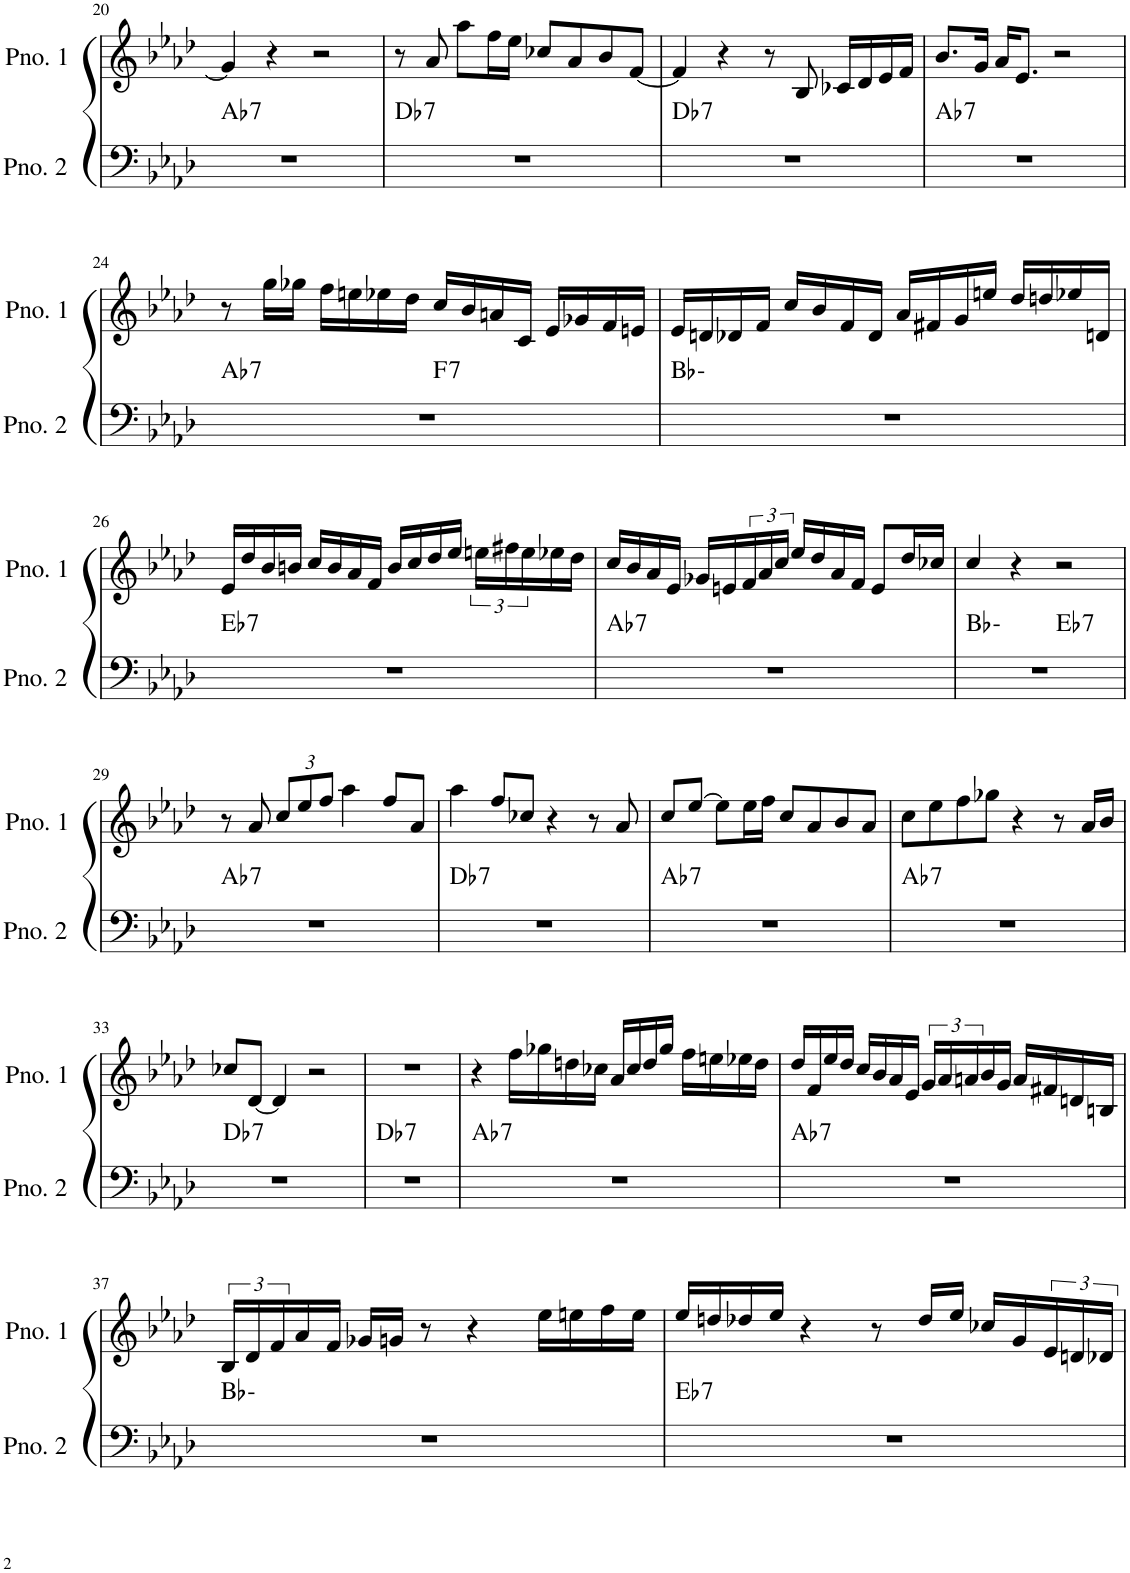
**kern	**harte	**kern
*part2	*part2	*part1
*staff2	*	*staff1
*I"ピアノ 2	*	*I"ピアノ 1
!!LO:PB:g=z
*clefF4	*	*clefG2
*k[b-e-a-d-]	*	*k[b-e-a-d-]
*M4/4	*	*M4/4
=20	=20	=20
!	!LO:H:kt=7	!
1r	Ab:7	4g-/]
.	.	4r
.	.	2r
=21	=21	=21
!	!LO:H:kt=7	!
1r	Db:7	8r
.	.	8a-/
.	.	8aa-\L
.	.	16ff\L
.	.	16ee-\JJ
.	.	8cc-X/L
.	.	8a-/
.	.	8b-/
.	.	[8f/J
=22	=22	=22
!	!LO:H:kt=7	!
1r	Db:7	4f/]
.	.	4r
.	.	8r
.	.	8B-/
.	.	16c-X/LL
.	.	16d-/
.	.	16e-/
.	.	16f/JJ
=23	=23	=23
!	!LO:H:kt=7	!
1r	Ab:7	8.b-/L
.	.	16g/Jk
.	.	16a-/KL
.	.	8.e-/J
.	.	2r
!!LO:LB:g=z
=24	=24	=24
!	!LO:H:kt=7	!
*^	*	*
1r	2ryy	Ab:7	8r
.	.	.	16gg\LL
.	.	.	16gg-X\JJ
.	.	.	16ff\LL
.	.	.	16een\
.	.	.	16ee-X\
.	.	.	16dd-\JJ
!	!	!LO:H:kt=7	!
.	2ryy	F:7	16cc/LL
.	.	.	16b-/
.	.	.	16an/
.	.	.	16c/JJ
.	.	.	16e-/LL
.	.	.	16g-X/
.	.	.	16f/
.	.	.	16en/JJ
*v	*v	*	*
=25	=25	=25
1r	Bb:min	16e-/LL
.	.	16dn/
.	.	16d-X/
.	.	16f/JJ
.	.	16cc/LL
.	.	16b-/
.	.	16f/
.	.	16d-/JJ
.	.	16a-/LL
.	.	16f#X/
.	.	16g/
.	.	16een/JJ
.	.	16dd-/LL
.	.	16ddn/
.	.	16ee-X/
.	.	16dn/JJ
!!LO:LB:g=z
=26	=26	=26
!	!LO:H:kt=7	!
1r	Eb:7	16e-/LL
.	.	16dd-/
.	.	16b-/
.	.	16bn/JJ
.	.	16cc/LL
.	.	16b/
.	.	16a-/
.	.	16f/JJ
.	.	16b/LL
.	.	16cc/
.	.	16dd-/
.	.	16ee-/JJ
.	.	24een\LL
.	.	24ff#X\
.	.	24ee\
.	.	16ee-X\
.	.	16dd-\JJ
=27	=27	=27
!	!LO:H:kt=7	!
1r	Ab:7	16cc/LL
.	.	16b-/
.	.	16a-/
.	.	16e-/JJ
.	.	16g-X/LL
.	.	16en/
.	.	24f/
.	.	24a-/
.	.	24cc/JJ
.	.	16ee-/LL
.	.	16dd-/
.	.	16a-/
.	.	16f/JJ
.	.	8e/L
.	.	16dd-/L
.	.	16cc-X/JJ
=28	=28	=28
*^	*	*
1r	2ryy	Bb:min	4cc/
.	.	.	4r
!	!	!LO:H:kt=7	!
.	2ryy	Eb:7	2r
!!LO:LB:g=z
=29	=29	=29	=29
!	!	!LO:H:kt=7	!
*v	*v	*	*
1r	Ab:7	8r
.	.	8a-/
*	*	*Xbrackettup
.	.	12cc/L
.	.	12ee-/
.	.	12ff/J
.	.	4aa-\
.	.	8ff/L
.	.	8a-/J
=30	=30	=30
!	!LO:H:kt=7	!
1r	Db:7	4aa-\
.	.	8ff/L
.	.	8cc-X/J
.	.	4r
.	.	8r
.	.	8a-/
=31	=31	=31
!	!LO:H:kt=7	!
1r	Ab:7	8cc/L
.	.	[8ee-/J
.	.	8ee-\L]
.	.	16ee-\L
.	.	16ff\JJ
.	.	8cc/L
.	.	8a-/
.	.	8b-/
.	.	8a-/J
=32	=32	=32
!	!LO:H:kt=7	!
1r	Ab:7	8cc\L
.	.	8ee-\
.	.	8ff\
.	.	8gg-X\J
.	.	4r
.	.	8r
.	.	16a-/LL
.	.	16b-/JJ
!!LO:LB:g=z
=33	=33	=33
!	!LO:H:kt=7	!
1r	Db:7	8cc-X/L
.	.	[8d-/J
.	.	4d-/]
.	.	2r
=34	=34	=34
!	!LO:H:kt=7	!
1r	Db:7	1r
=35	=35	=35
!	!LO:H:kt=7	!
1r	Ab:7	4r
.	.	16ff\LL
.	.	16gg-X\
.	.	16ddn\
.	.	16cc-X\JJ
.	.	16a-/LL
.	.	16cc-/
.	.	16dd/
.	.	16gg-/JJ
.	.	16ff\LL
.	.	16een\
.	.	16ee-X\
.	.	16dd\JJ
=36	=36	=36
!	!LO:H:kt=7	!
1r	Ab:7	16dd-/LL
.	.	16f/
.	.	16ee-/
.	.	16dd-/JJ
.	.	16cc/LL
.	.	16b-/
.	.	16a-/
.	.	16e-/JJ
*	*	*brackettup
.	.	24g/LL
.	.	24a-/
.	.	24an/
.	.	16b-/
.	.	16g/JJ
.	.	16a/LL
.	.	16f#X/
.	.	16dn/
.	.	16Bn/JJ
!!LO:LB:g=z
=37	=37	=37
1r	Bb:min	24B-/LL
.	.	24d-/
.	.	24f/
.	.	16a-/
.	.	16f/JJ
.	.	16g-X/LL
.	.	16gn/JJ
.	.	8r
.	.	4r
.	.	16ee-\LL
.	.	16een\
.	.	16ff\
.	.	16ee\JJ
=38	=38	=38
!	!LO:H:kt=7	!
1r	Eb:7	16ee-/LL
.	.	16ddn/
.	.	16dd-X/
.	.	16ee-/JJ
.	.	4r
.	.	8r
.	.	16dd-/LL
.	.	16ee-/JJ
.	.	16cc-X/LL
.	.	16g/
.	.	24e-/
.	.	24dn/
.	.	24d-X/JJ
=	=	=
*-	*-	*-
